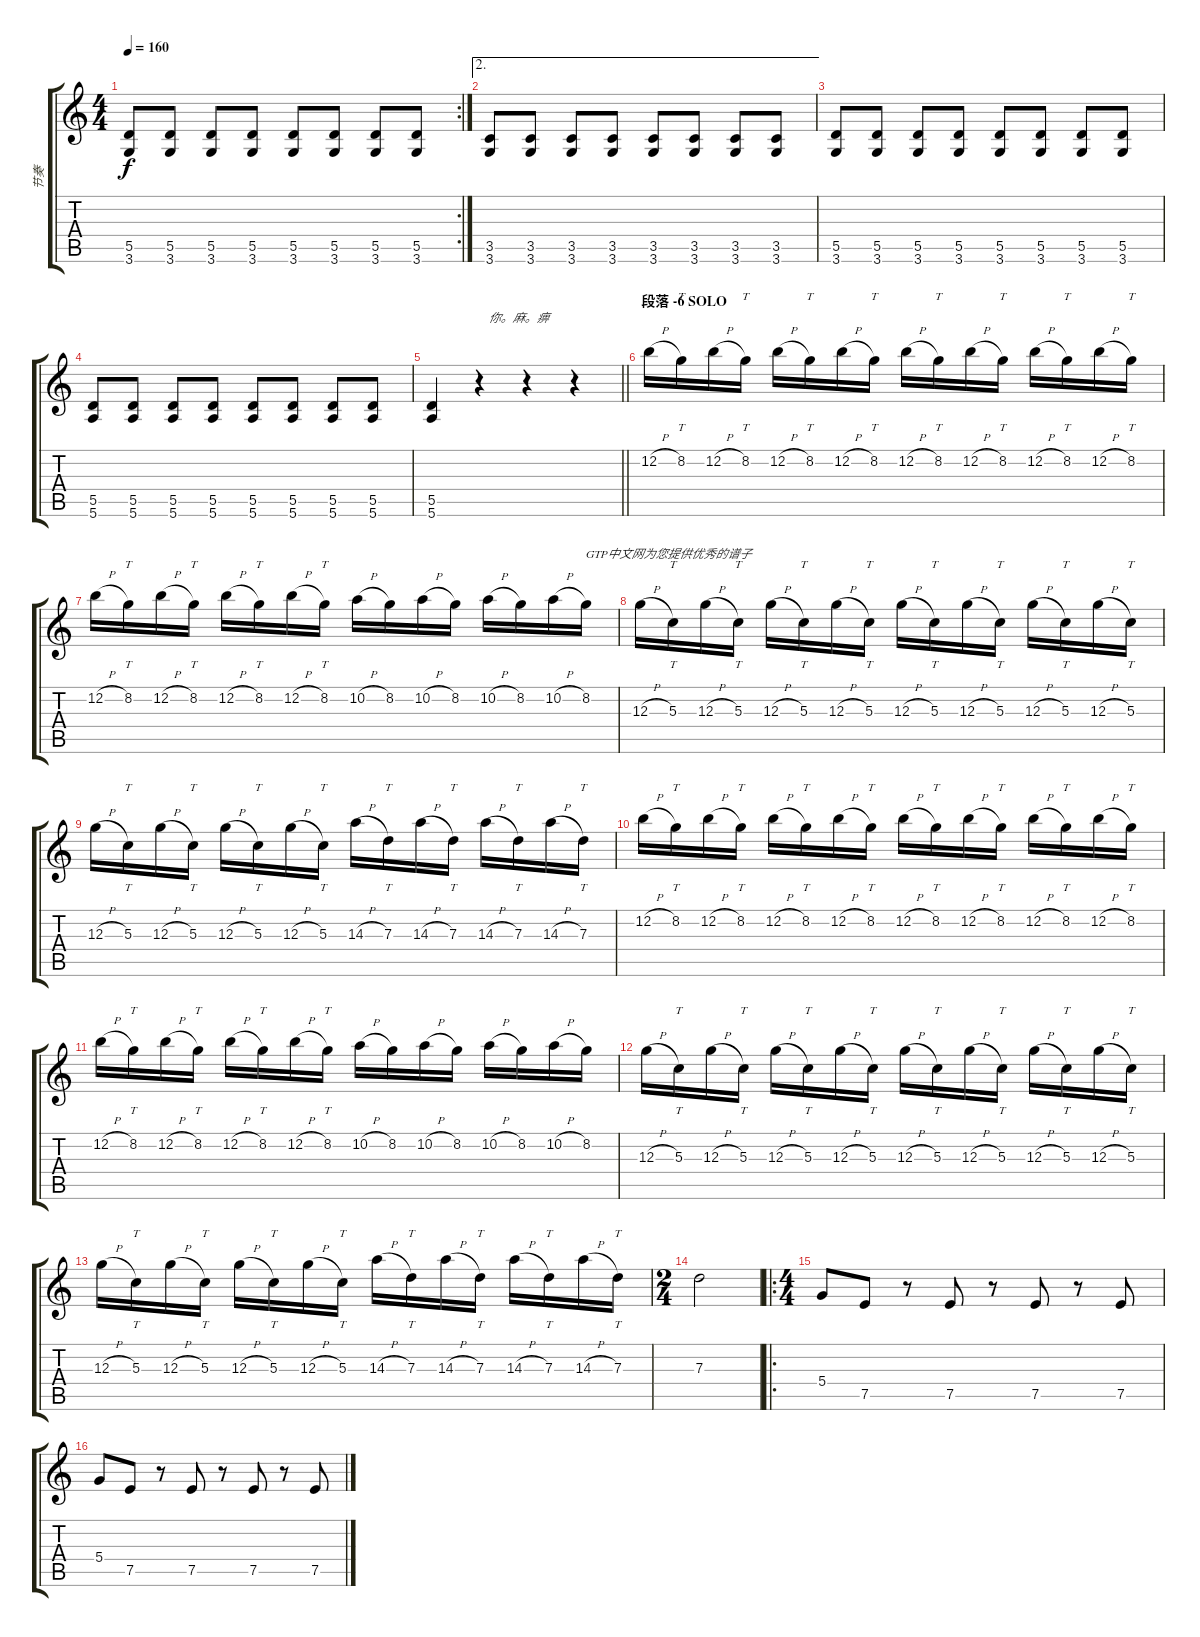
\track ("节奏" "节奏") {instrument distortionguitar}
\staff {score tabs}
\tuning (E4 B3 G3 D3 A2 E2) {hide}
\rc 2
\ts (4 4)
\tempo 160
\clef g2
\ks c
(5.5 3.6).8{dy f} (5.5 3.6).8 (5.5 3.6).8 (5.5 3.6).8 (5.5 3.6).8 (5.5 3.6).8 (5.5 3.6).8 (5.5 3.6).8 |
\ae 2
(3.5 3.6).8 (3.5 3.6).8 (3.5 3.6).8 (3.5 3.6).8 (3.5 3.6).8 (3.5 3.6).8 (3.5 3.6).8 (3.5 3.6).8 |
(5.5 3.6).8 (5.5 3.6).8 (5.5 3.6).8 (5.5 3.6).8 (5.5 3.6).8 (5.5 3.6).8 (5.5 3.6).8 (5.5 3.6).8 |
(5.5 5.6).8 (5.5 5.6).8 (5.5 5.6).8 (5.5 5.6).8 (5.5 5.6).8 (5.5 5.6).8 (5.5 5.6).8 (5.5 5.6).8 |
\barLineRight lightlight
(5.5 5.6).4 r.4{txt "   你。麻。痹"} r.4 r.4 |
\section ("" "段落 -6 SOLO")
12.2{h}.16 8.2.16{tt} 12.2{h}.16 8.2.16{tt} 12.2{h}.16 8.2.16{tt} 12.2{h}.16 8.2.16{tt} 12.2{h}.16 8.2.16{tt} 12.2{h}.16 8.2.16{tt} 12.2{h}.16 8.2.16{tt} 12.2{h}.16 8.2.16{tt} |
12.2{h}.16 8.2.16{tt} 12.2{h}.16 8.2.16{tt} 12.2{h}.16 8.2.16{tt} 12.2{h}.16 8.2.16{tt} 10.2{h}.16 8.2.16 10.2{h}.16 8.2.16 10.2{h}.16 8.2.16 10.2{h}.16 8.2.16{txt "GTP中文网为您提供优秀的谱子"} |
12.3{h}.16 5.3.16{tt} 12.3{h}.16 5.3.16{tt} 12.3{h}.16 5.3.16{tt} 12.3{h}.16 5.3.16{tt} 12.3{h}.16 5.3.16{tt} 12.3{h}.16 5.3.16{tt} 12.3{h}.16 5.3.16{tt} 12.3{h}.16 5.3.16{tt} |
12.3{h}.16 5.3.16{tt} 12.3{h}.16 5.3.16{tt} 12.3{h}.16 5.3.16{tt} 12.3{h}.16 5.3.16{tt} 14.3{h}.16 7.3.16{tt} 14.3{h}.16 7.3.16{tt} 14.3{h}.16 7.3.16{tt} 14.3{h}.16 7.3.16{tt} |
12.2{h}.16 8.2.16{tt} 12.2{h}.16 8.2.16{tt} 12.2{h}.16 8.2.16{tt} 12.2{h}.16 8.2.16{tt} 12.2{h}.16 8.2.16{tt} 12.2{h}.16 8.2.16{tt} 12.2{h}.16 8.2.16{tt} 12.2{h}.16 8.2.16{tt} |
12.2{h}.16 8.2.16{tt} 12.2{h}.16 8.2.16{tt} 12.2{h}.16 8.2.16{tt} 12.2{h}.16 8.2.16{tt} 10.2{h}.16 8.2.16 10.2{h}.16 8.2.16 10.2{h}.16 8.2.16 10.2{h}.16 8.2.16 |
12.3{h}.16 5.3.16{tt} 12.3{h}.16 5.3.16{tt} 12.3{h}.16 5.3.16{tt} 12.3{h}.16 5.3.16{tt} 12.3{h}.16 5.3.16{tt} 12.3{h}.16 5.3.16{tt} 12.3{h}.16 5.3.16{tt} 12.3{h}.16 5.3.16{tt} |
12.3{h}.16 5.3.16{tt} 12.3{h}.16 5.3.16{tt} 12.3{h}.16 5.3.16{tt} 12.3{h}.16 5.3.16{tt} 14.3{h}.16 7.3.16{tt} 14.3{h}.16 7.3.16{tt} 14.3{h}.16 7.3.16{tt} 14.3{h}.16 7.3.16{tt} |
\ts (2 4)
7.3.2 |
\ro
\ts (4 4)
5.4.8 7.5.8 r.8 7.5.8 r.8 7.5.8 r.8 7.5.8 |
5.4.8 7.5.8 r.8 7.5.8 r.8 7.5.8 r.8 7.5.8
